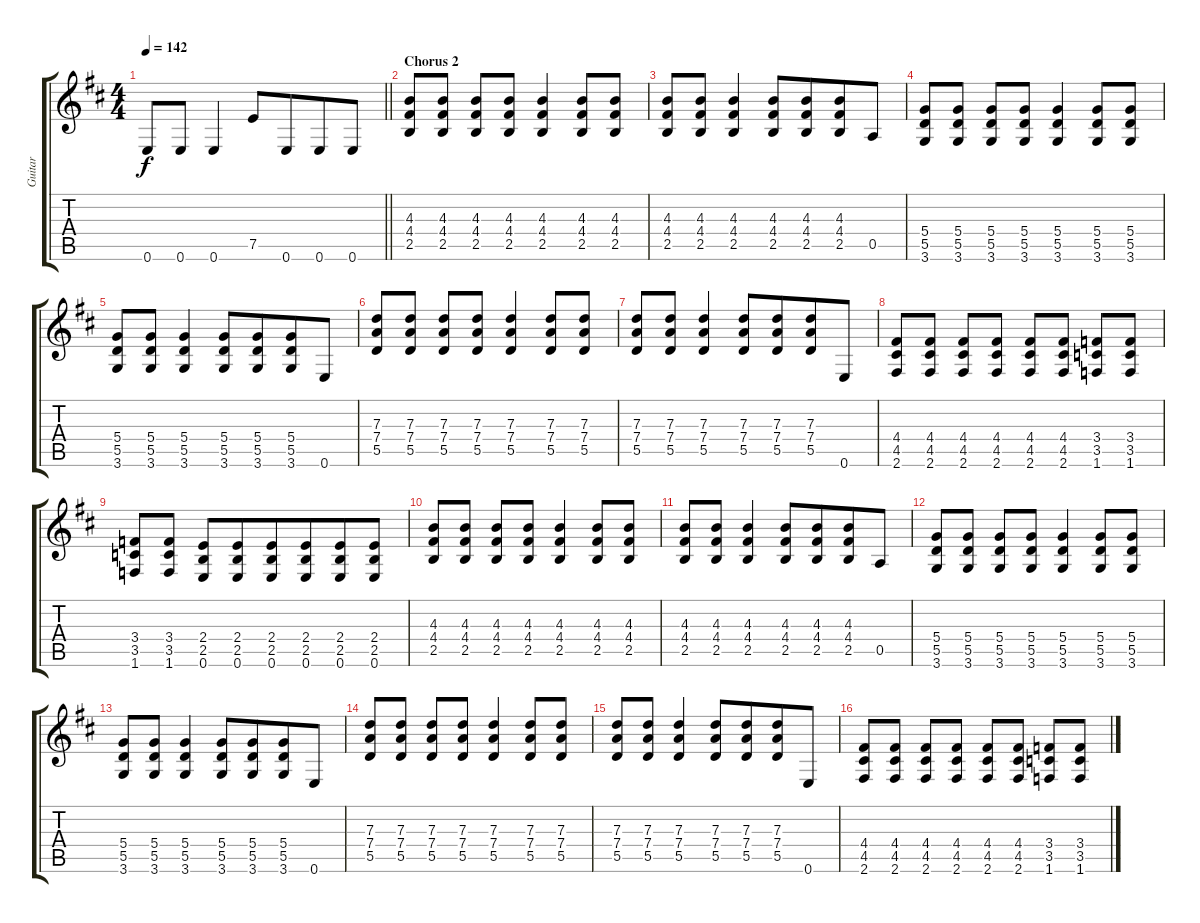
\track ("Guitar" "Guitar") {instrument electricguitarclean}
\staff {score tabs}
\tuning (E4 B3 G3 D3 A2 E2) {hide}
\ts (4 4)
\tempo 142
\clef g2
\barLineRight lightlight
\ks d
0.6.8{dy f beam merge} 0.6.8{beam merge} 0.6.4 7.5.8 0.6.8{beam merge} 0.6.8 0.6.8 |
\section ("" "Chorus 2")
(4.3 4.4 2.5).8 (4.3 4.4 2.5).8 (4.3 4.4 2.5).8{beam merge} (4.3 4.4 2.5).8{beam merge} (4.3 4.4 2.5).4 (4.3 4.4 2.5).8 (4.3 4.4 2.5).8 |
(4.3 4.4 2.5).8 (4.3 4.4 2.5).8 (4.3 4.4 2.5).4{beam merge} (4.3 4.4 2.5).8{beam merge} (4.3 4.4 2.5).8{beam merge} (4.3 4.4 2.5).8{beam merge} 0.5.8 |
(5.4 5.5 3.6).8 (5.4 5.5 3.6).8 (5.4 5.5 3.6).8{beam merge} (5.4 5.5 3.6).8{beam merge} (5.4 5.5 3.6).4 (5.4 5.5 3.6).8 (5.4 5.5 3.6).8 |
(5.4 5.5 3.6).8 (5.4 5.5 3.6).8 (5.4 5.5 3.6).4{beam merge} (5.4 5.5 3.6).8{beam merge} (5.4 5.5 3.6).8{beam merge} (5.4 5.5 3.6).8{beam merge} 0.6.8 |
(7.3 7.4 5.5).8 (7.3 7.4 5.5).8 (7.3 7.4 5.5).8{beam merge} (7.3 7.4 5.5).8{beam merge} (7.3 7.4 5.5).4 (7.3 7.4 5.5).8 (7.3 7.4 5.5).8 |
(7.3 7.4 5.5).8 (7.3 7.4 5.5).8 (7.3 7.4 5.5).4{beam merge} (7.3 7.4 5.5).8{beam merge} (7.3 7.4 5.5).8{beam merge} (7.3 7.4 5.5).8{beam merge} 0.6.8 |
(4.4 4.5 2.6).8{beam merge} (4.4 4.5 2.6).8 (4.4 4.5 2.6).8 (4.4 4.5 2.6).8 (4.4 4.5 2.6).8{beam merge} (4.4 4.5 2.6).8 (3.4 3.5 1.6).8 (3.4 3.5 1.6).8 |
(3.4 3.5 1.6).8 (3.4 3.5 1.6).8 (2.4 2.5 0.6).8 (2.4 2.5 0.6).8{beam merge} (2.4 2.5 0.6).8{beam merge} (2.4 2.5 0.6).8{beam merge} (2.4 2.5 0.6).8 (2.4 2.5 0.6).8 |
(4.3 4.4 2.5).8 (4.3 4.4 2.5).8 (4.3 4.4 2.5).8{beam merge} (4.3 4.4 2.5).8{beam merge} (4.3 4.4 2.5).4 (4.3 4.4 2.5).8 (4.3 4.4 2.5).8 |
(4.3 4.4 2.5).8 (4.3 4.4 2.5).8 (4.3 4.4 2.5).4{beam merge} (4.3 4.4 2.5).8{beam merge} (4.3 4.4 2.5).8{beam merge} (4.3 4.4 2.5).8{beam merge} 0.5.8 |
(5.4 5.5 3.6).8 (5.4 5.5 3.6).8 (5.4 5.5 3.6).8{beam merge} (5.4 5.5 3.6).8{beam merge} (5.4 5.5 3.6).4 (5.4 5.5 3.6).8 (5.4 5.5 3.6).8 |
(5.4 5.5 3.6).8 (5.4 5.5 3.6).8 (5.4 5.5 3.6).4{beam merge} (5.4 5.5 3.6).8{beam merge} (5.4 5.5 3.6).8{beam merge} (5.4 5.5 3.6).8{beam merge} 0.6.8 |
(7.3 7.4 5.5).8 (7.3 7.4 5.5).8 (7.3 7.4 5.5).8{beam merge} (7.3 7.4 5.5).8{beam merge} (7.3 7.4 5.5).4 (7.3 7.4 5.5).8 (7.3 7.4 5.5).8 |
(7.3 7.4 5.5).8 (7.3 7.4 5.5).8 (7.3 7.4 5.5).4{beam merge} (7.3 7.4 5.5).8{beam merge} (7.3 7.4 5.5).8{beam merge} (7.3 7.4 5.5).8{beam merge} 0.6.8 |
(4.4 4.5 2.6).8{beam merge} (4.4 4.5 2.6).8 (4.4 4.5 2.6).8 (4.4 4.5 2.6).8 (4.4 4.5 2.6).8{beam merge} (4.4 4.5 2.6).8 (3.4 3.5 1.6).8 (3.4 3.5 1.6).8
